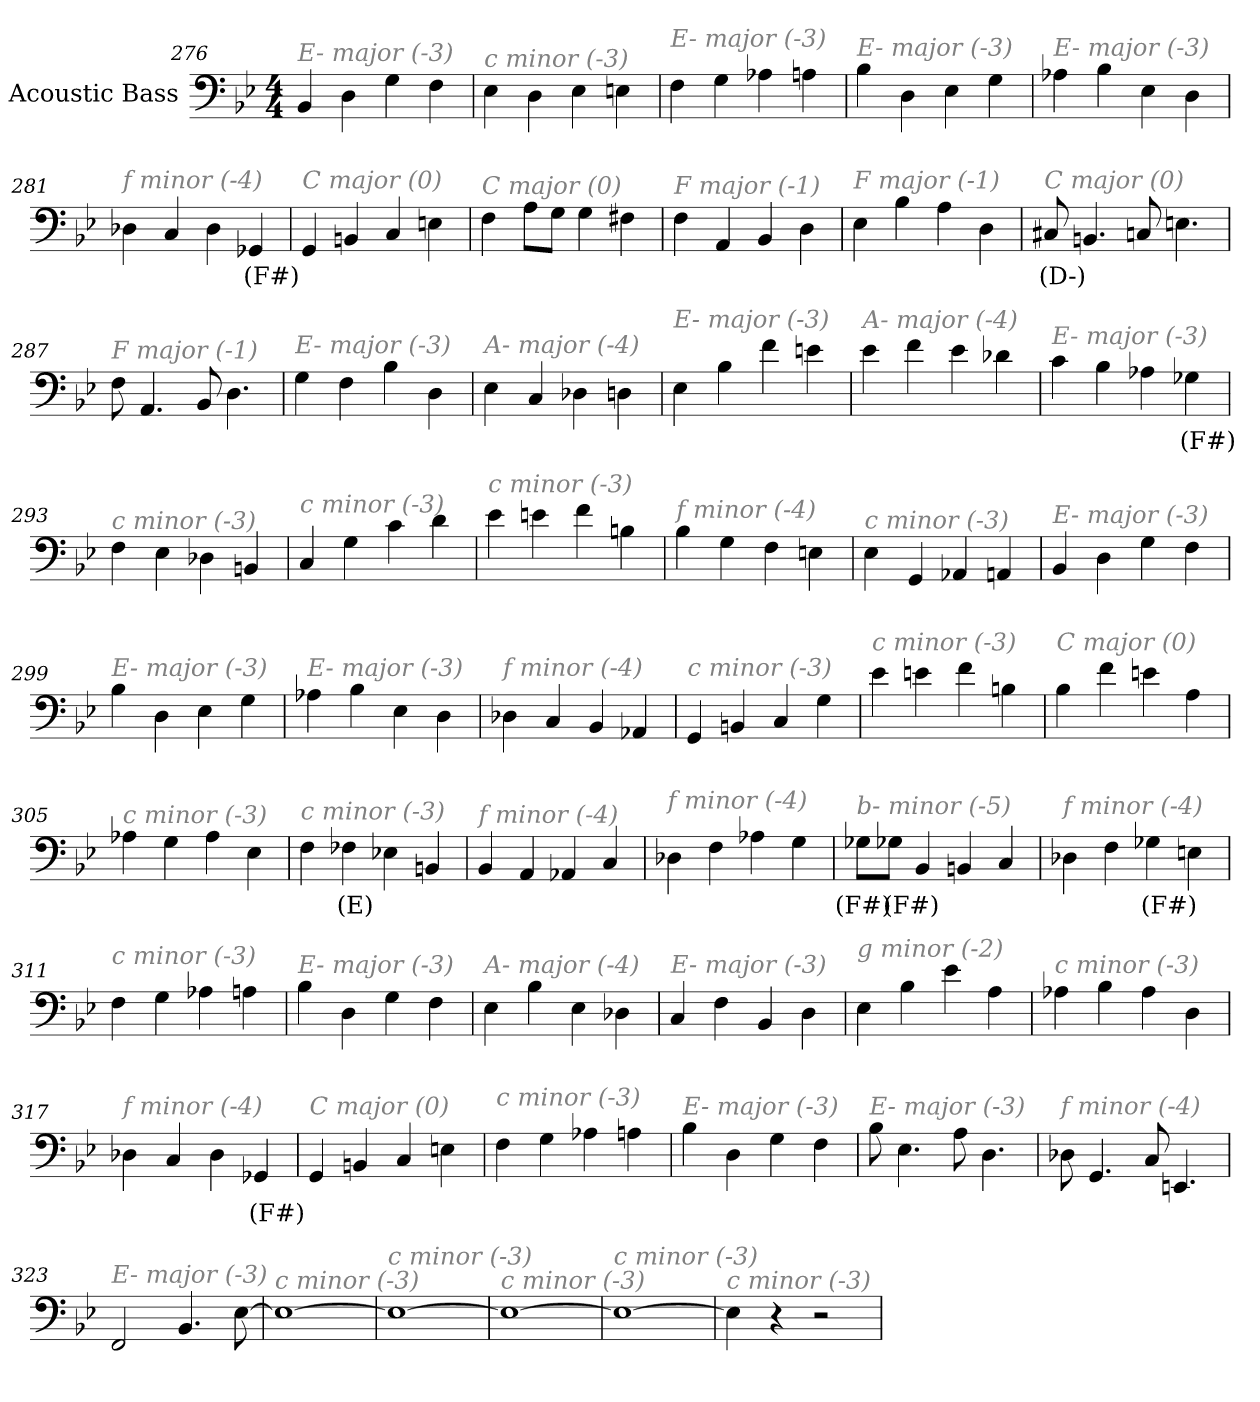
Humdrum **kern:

**kern	**text
*part1	*part1
*staff1	*staff1
*I"Acoustic Bass	*
*clefF4	*
*ITrd7c12	*
*k[b-e-]	*
*B-:	*
*M4/4	*
=276	=276
!LO:TX:i:color=#808080:t=E- major (-3)	!
4BBB-	.
4DD	.
4GG	.
4FF	.
=277	=277
!LO:TX:i:color=#808080:t=c minor (-3)	!
4EE-	.
4DD	.
4EE-	.
4EEn	.
=278	=278
!LO:TX:i:color=#808080:t=E- major (-3)	!
4FF	.
4GG	.
4AA-X	.
4AAn	.
=279	=279
!LO:TX:i:color=#808080:t=E- major (-3)	!
4BB-	.
4DD	.
4EE-	.
4GG	.
=280	=280
!LO:TX:i:color=#808080:t=E- major (-3)	!
4AA-X	.
4BB-	.
4EE-	.
4DD	.
=281	=281
!LO:TX:i:color=#808080:t=f minor (-4)	!
4DD-X	.
4CC	.
4DD-	.
4GGG-Xi	(F#)
=282	=282
!LO:TX:i:color=#808080:t=C major (0)	!
4GGG	.
4BBBn	.
4CC	.
4EEn	.
=283	=283
!LO:TX:i:color=#808080:t=C major (0)	!
4FF	.
8AAL	.
8GGJ	.
4GG	.
4FF#X	.
=284	=284
!LO:TX:i:color=#808080:t=F major (-1)	!
4FF	.
4AAA	.
4BBB-	.
4DD	.
=285	=285
!LO:TX:i:color=#808080:t=F major (-1)	!
4EE-	.
4BB-	.
4AA	.
4DD	.
=286	=286
!LO:TX:i:color=#808080:t=C major (0)	!
8CC#Xj	(D-)
4.BBBn	.
8CC	.
4.EEn	.
=287	=287
!LO:TX:i:color=#808080:t=F major (-1)	!
8FF	.
4.AAA	.
8BBB-	.
4.DD	.
=288	=288
!LO:TX:i:color=#808080:t=E- major (-3)	!
4GG	.
4FF	.
4BB-	.
4DD	.
=289	=289
!LO:TX:i:color=#808080:t=A- major (-4)	!
4EE-	.
4CC	.
4DD-X	.
4DDn	.
=290	=290
!LO:TX:i:color=#808080:t=E- major (-3)	!
4EE-	.
4BB-	.
4F	.
4En	.
=291	=291
!LO:TX:i:color=#808080:t=A- major (-4)	!
4E-	.
4F	.
4E-	.
4D-X	.
=292	=292
!LO:TX:i:color=#808080:t=E- major (-3)	!
4C	.
4BB-	.
4AA-X	.
4GG-Xi	(F#)
=293	=293
!LO:TX:i:color=#808080:t=c minor (-3)	!
4FF	.
4EE-	.
4DD-X	.
4BBBn	.
=294	=294
!LO:TX:i:color=#808080:t=c minor (-3)	!
4CC	.
4GG	.
4C	.
4D	.
=295	=295
!LO:TX:i:color=#808080:t=c minor (-3)	!
4E-	.
4En	.
4F	.
4BBn	.
=296	=296
!LO:TX:i:color=#808080:t=f minor (-4)	!
4BB-	.
4GG	.
4FF	.
4EEn	.
=297	=297
!LO:TX:i:color=#808080:t=c minor (-3)	!
4EE-	.
4GGG	.
4AAA-X	.
4AAAn	.
=298	=298
!LO:TX:i:color=#808080:t=E- major (-3)	!
4BBB-	.
4DD	.
4GG	.
4FF	.
=299	=299
!LO:TX:i:color=#808080:t=E- major (-3)	!
4BB-	.
4DD	.
4EE-	.
4GG	.
=300	=300
!LO:TX:i:color=#808080:t=E- major (-3)	!
4AA-X	.
4BB-	.
4EE-	.
4DD	.
=301	=301
!LO:TX:i:color=#808080:t=f minor (-4)	!
4DD-X	.
4CC	.
4BBB-	.
4AAA-X	.
=302	=302
!LO:TX:i:color=#808080:t=c minor (-3)	!
4GGG	.
4BBBn	.
4CC	.
4GG	.
=303	=303
!LO:TX:i:color=#808080:t=c minor (-3)	!
4E-	.
4En	.
4F	.
4BBn	.
=304	=304
!LO:TX:i:color=#808080:t=C major (0)	!
4BB-	.
4F	.
4En	.
4AA	.
=305	=305
!LO:TX:i:color=#808080:t=c minor (-3)	!
4AA-X	.
4GG	.
4AA-	.
4EE-	.
=306	=306
!LO:TX:i:color=#808080:t=c minor (-3)	!
4FF	.
4FF-Xi	(E)
4EE-X	.
4BBBn	.
=307	=307
!LO:TX:i:color=#808080:t=f minor (-4)	!
4BBB-	.
4AAA	.
4AAA-X	.
4CC	.
=308	=308
!LO:TX:i:color=#808080:t=f minor (-4)	!
4DD-X	.
4FF	.
4AA-X	.
4GG	.
=309	=309
!LO:TX:i:color=#808080:t=b- minor (-5)	!
8GG-XiL	(F#)
8GG-XiJ	(F#)
4BBB-	.
4BBBn	.
4CC	.
=310	=310
!LO:TX:i:color=#808080:t=f minor (-4)	!
4DD-X	.
4FF	.
4GG-Xi	(F#)
4EEn	.
=311	=311
!LO:TX:i:color=#808080:t=c minor (-3)	!
4FF	.
4GG	.
4AA-X	.
4AAn	.
=312	=312
!LO:TX:i:color=#808080:t=E- major (-3)	!
4BB-	.
4DD	.
4GG	.
4FF	.
=313	=313
!LO:TX:i:color=#808080:t=A- major (-4)	!
4EE-	.
4BB-	.
4EE-	.
4DD-X	.
=314	=314
!LO:TX:i:color=#808080:t=E- major (-3)	!
4CC	.
4FF	.
4BBB-	.
4DD	.
=315	=315
!LO:TX:i:color=#808080:t=g minor (-2)	!
4EE-	.
4BB-	.
4E-	.
4AA	.
=316	=316
!LO:TX:i:color=#808080:t=c minor (-3)	!
4AA-X	.
4BB-	.
4AA-	.
4DD	.
=317	=317
!LO:TX:i:color=#808080:t=f minor (-4)	!
4DD-X	.
4CC	.
4DD-	.
4GGG-Xi	(F#)
=318	=318
!LO:TX:i:color=#808080:t=C major (0)	!
4GGG	.
4BBBn	.
4CC	.
4EEn	.
=319	=319
!LO:TX:i:color=#808080:t=c minor (-3)	!
4FF	.
4GG	.
4AA-X	.
4AAn	.
=320	=320
!LO:TX:i:color=#808080:t=E- major (-3)	!
4BB-	.
4DD	.
4GG	.
4FF	.
=321	=321
!LO:TX:i:color=#808080:t=E- major (-3)	!
8BB-	.
4.EE-	.
8AA	.
4.DD	.
=322	=322
!LO:TX:i:color=#808080:t=f minor (-4)	!
8DD-X	.
4.GGG	.
8CC	.
4.EEEn	.
=323	=323
!LO:TX:i:color=#808080:t=E- major (-3)	!
2FFF	.
4.BBB-	.
[8EE-	.
=324	=324
!LO:TX:i:color=#808080:t=c minor (-3)	!
1EE-_	.
=325	=325
!LO:TX:i:color=#808080:t=c minor (-3)	!
1EE-_	.
=326	=326
!LO:TX:i:color=#808080:t=c minor (-3)	!
1EE-_	.
=327	=327
!LO:TX:i:color=#808080:t=c minor (-3)	!
1EE-_	.
=328	=328
!LO:TX:i:color=#808080:t=c minor (-3)	!
4EE-]	.
4r	.
2r	.
=	=
*-	*-
